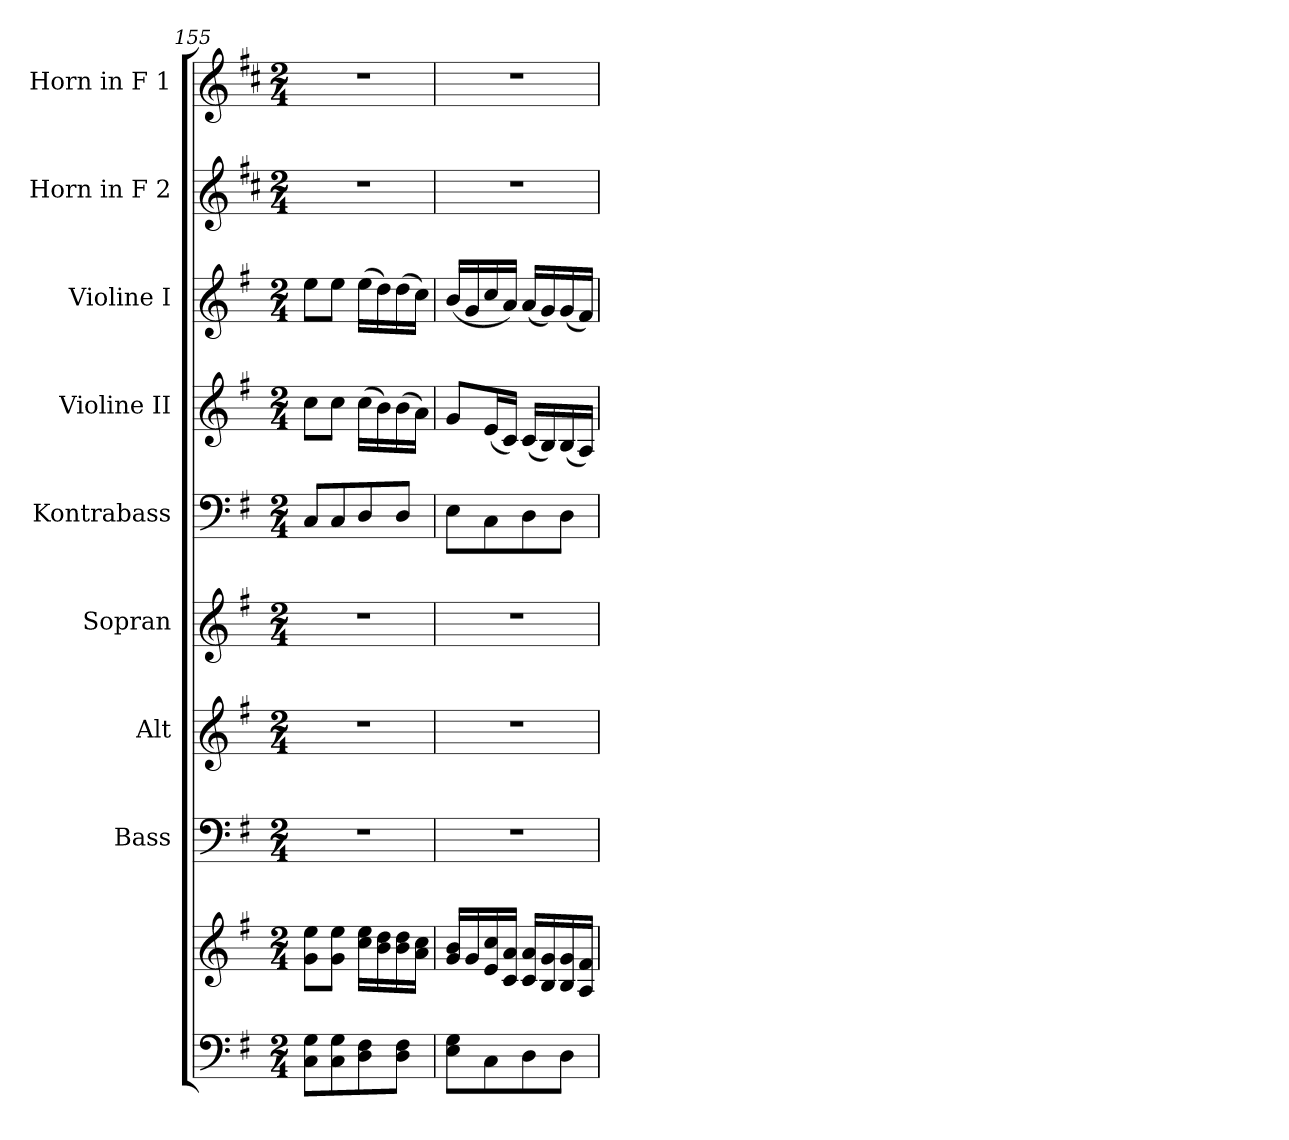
**kern	**kern	**kern	**kern	**kern	**kern	**kern	**kern	**kern	**kern
*part9	*part9	*part8	*part7	*part6	*part5	*part4	*part3	*part2	*part1
*staff10	*staff9	*staff8	*staff7	*staff6	*staff5	*staff4	*staff3	*staff2	*staff1
*	*	*I"Bass	*I"Alt	*I"Sopran	*I"Kontrabass	*I"Violine II	*I"Violine I	*I"Horn in F 2	*I"Horn in F 1
*	*	*I'B.	*I'A.	*I'S.	*I'Kb.	*I'Vl. II	*I'Vl. I	*I'Hrn. 2	*I'Hrn. 1
*clefF4	*clefG2	*clefF4	*clefG2	*clefG2	*clefF4	*clefG2	*clefG2	*clefG2	*clefG2
*	*	*	*	*	*ITrd7c12	*	*	*ITrd4c7	*ITrd4c7
*k[f#]	*k[f#]	*k[f#]	*k[f#]	*k[f#]	*k[f#]	*k[f#]	*k[f#]	*k[f#]	*k[f#]
*G:	*G:	*G:	*G:	*G:	*G:	*G:	*G:	*G:	*G:
*M2/4	*M2/4	*M2/4	*M2/4	*M2/4	*M2/4	*M2/4	*M2/4	*M2/4	*M2/4
=155	=155	=155	=155	=155	=155	=155	=155	=155	=155
8C\ 8G\L	8g\ 8ee\L	2r	2r	2r	8CC/L	8cc\L	8ee\L	2r	2r
8C\ 8G\	8g\ 8ee\J	.	.	.	8CC/	8cc\J	8ee\J	.	.
8D\ 8F#\	16cc\ 16ee\LL	.	.	.	8DD/	(>16cc\LL	(>16ee\LL	.	.
.	16b\ 16dd\	.	.	.	.	16b\)	16dd\)	.	.
8D\ 8F#\J	16b\ 16dd\	.	.	.	8DD/J	(>16b\	(>16dd\	.	.
.	16a\ 16cc\JJ	.	.	.	.	16a\JJ)	16cc\JJ)	.	.
=156	=156	=156	=156	=156	=156	=156	=156	=156	=156
8E\ 8G\L	16g/ 16b/LL	2r	2r	2r	8EE\L	8g/L	(<16b/LL	2r	2r
.	16g/	.	.	.	.	.	16g/	.	.
8C\	16e/ 16cc/	.	.	.	8CC\	(<16e/L	16cc/	.	.
.	16c/ 16a/JJ	.	.	.	.	16c/JJ)	16a/JJ)	.	.
8D\	16c/ 16a/LL	.	.	.	8DD\	(<16c/LL	(<16a/LL	.	.
.	16B/ 16g/	.	.	.	.	16B/)	16g/)	.	.
8D\J	16B/ 16g/	.	.	.	8DD\J	(<16B/	(<16g/	.	.
.	16A/ 16f#/JJ	.	.	.	.	16A/JJ)	16f#/JJ)	.	.
=	=	=	=	=	=	=	=	=	=
*-	*-	*-	*-	*-	*-	*-	*-	*-	*-
